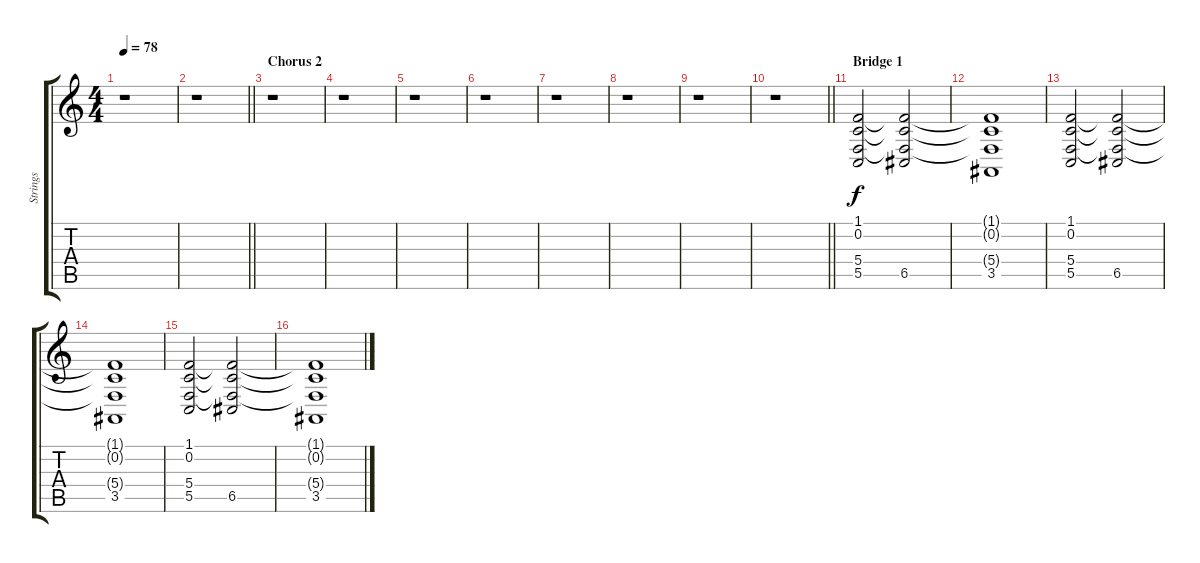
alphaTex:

\track ("Strings" "Strings") {instrument stringensemble1}
\staff {score tabs}
\tuning (E4 C4 G3 C3 G2 C2) {hide}
\ts (4 4)
\tempo 78
\clef g2
\ks c
r.1{dy f} |
\barLineRight lightlight
r.1 |
\section ("" "Chorus 2")
r.1 |
r.1 |
r.1 |
r.1 |
r.1 |
r.1 |
r.1 |
\barLineRight lightlight
r.1 |
\section ("" "Bridge 1")
(1.1 0.2 5.4 5.5).2 (1.1{t} 0.2{t} 5.4{t} 6.5).2 |
(1.1{t} 0.2{t} 5.4{t} 3.5).1 |
(1.1 0.2 5.4 5.5).2 (1.1{t} 0.2{t} 5.4{t} 6.5).2 |
(1.1{t} 0.2{t} 5.4{t} 3.5).1 |
(1.1 0.2 5.4 5.5).2 (1.1{t} 0.2{t} 5.4{t} 6.5).2 |
(1.1{t} 0.2{t} 5.4{t} 3.5).1
